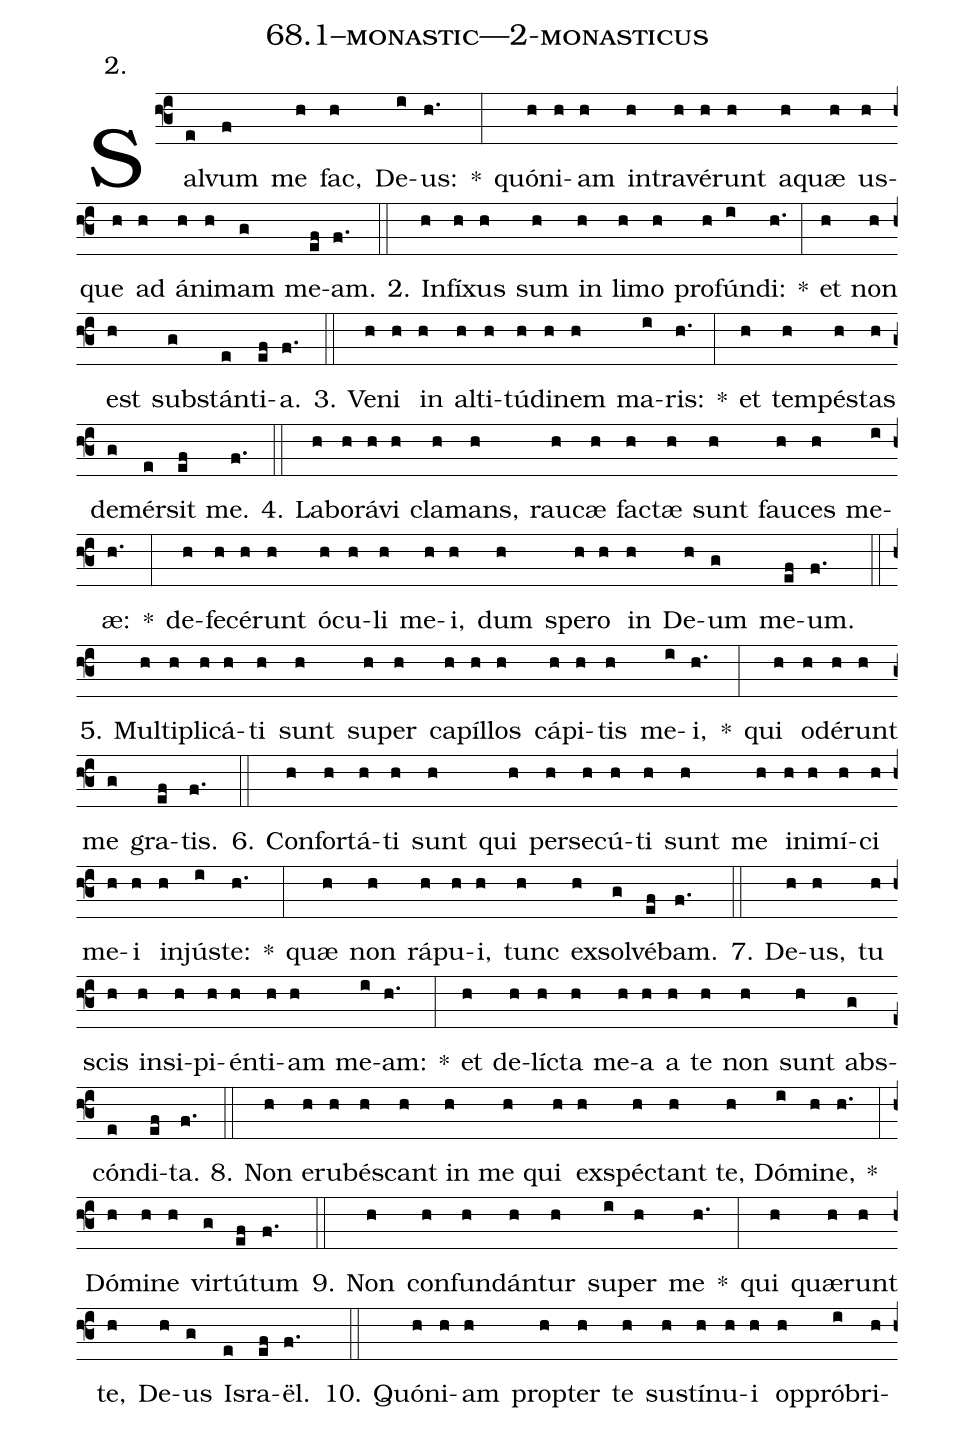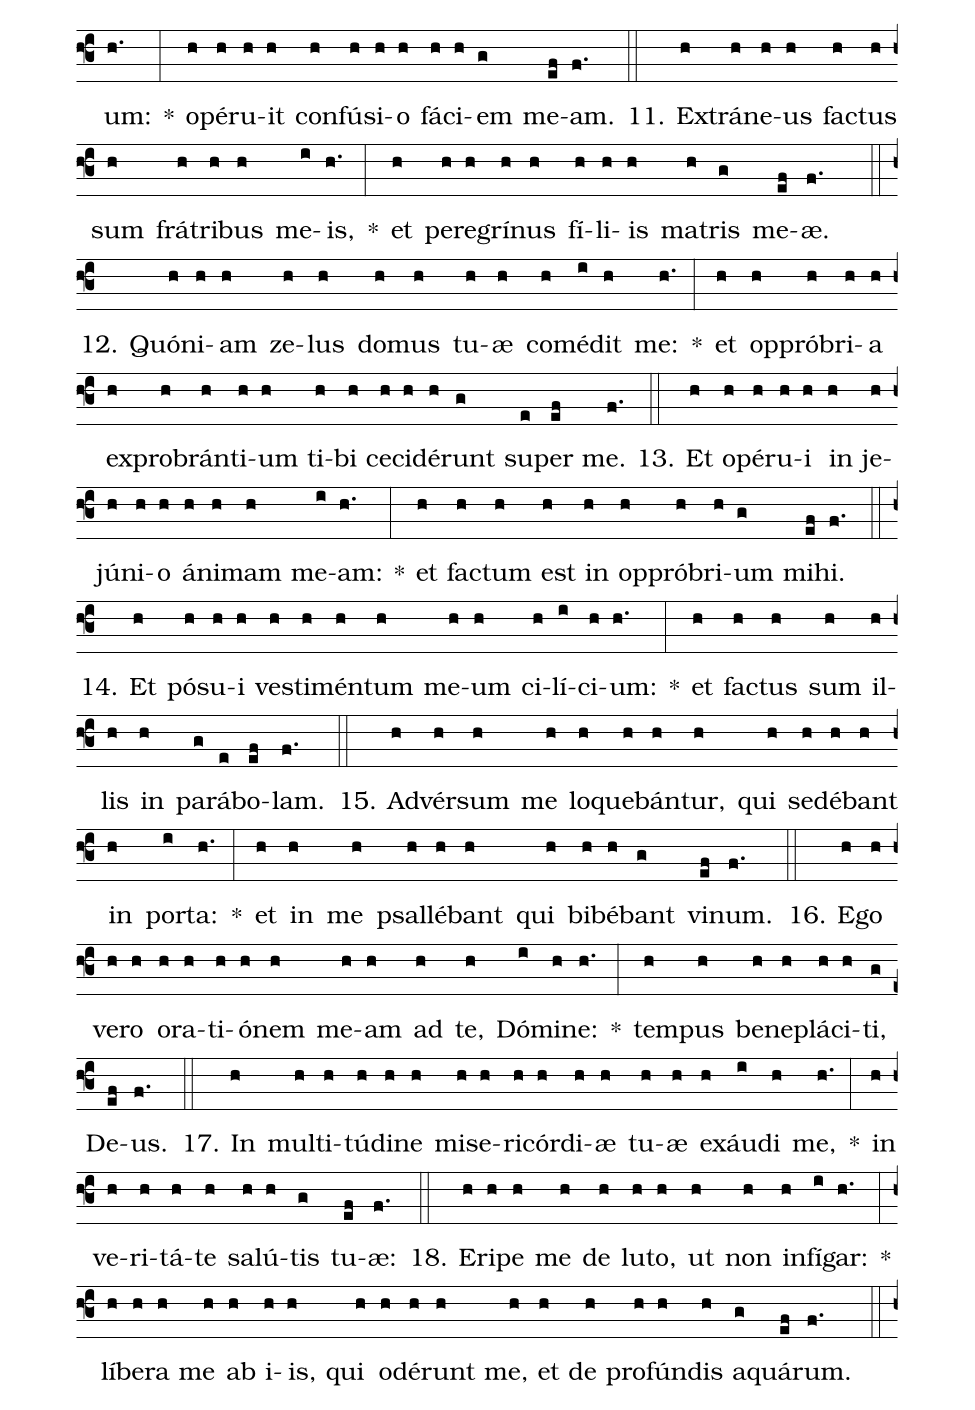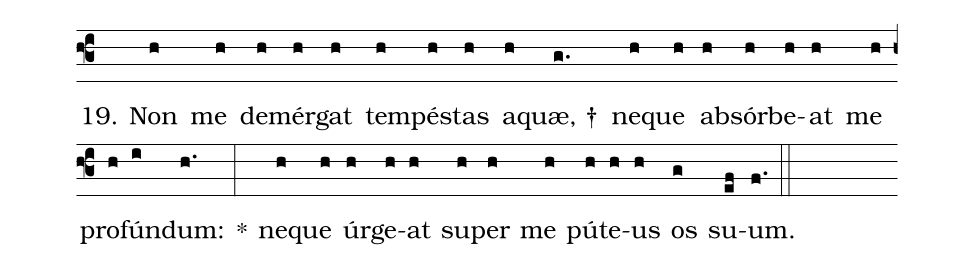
name: 68.1--monastic---2-monasticus;
annotation: 2.;
%%
(f3)Sal(e)vum(f) me(h) fac,(h) De(i)us:(h.) *(:) quón(h)i(h)am(h) in(h)tra(h)vé(h)runt(h) a(h)quæ(h) us(h)que(h) ad(h) á(h)ni(h)mam(g) me(ef)am.(f.) (::)
2. In(h)fí(h)xus(h) sum(h) in(h) li(h)mo(h) pro(h)fún(i)di:(h.) *(:) et(h) non(h) est(h) sub(g)stán(e)ti(ef)a.(f.) (::)
3. Ve(h)ni(h) in(h) al(h)ti(h)tú(h)di(h)nem(h) ma(i)ris:(h.) *(:) et(h) tem(h)pés(h)tas(h) de(g)mér(e)sit(ef) me.(f.) (::)
4. La(h)bo(h)rá(h)vi(h) cla(h)mans,(h) rau(h)cæ(h) fac(h)tæ(h) sunt(h) fau(h)ces(h) me(i)æ:(h.) *(:) de(h)fe(h)cé(h)runt(h) ó(h)cu(h)li(h) me(h)i,(h) dum(h) spe(h)ro(h) in(h) De(h)um(g) me(ef)um.(f.) (::)
5. Mul(h)ti(h)pli(h)cá(h)ti(h) sunt(h) su(h)per(h) ca(h)píl(h)los(h) cá(h)pi(h)tis(h) me(i)i,(h.) *(:) qui(h) o(h)dé(h)runt(h) me(g) gra(ef)tis.(f.) (::)
6. Con(h)for(h)tá(h)ti(h) sunt(h) qui(h) per(h)se(h)cú(h)ti(h) sunt(h) me(h) in(h)i(h)mí(h)ci(h) me(h)i(h) in(h)jús(i)te:(h.) *(:) quæ(h) non(h) rá(h)pu(h)i,(h) tunc(h) ex(h)sol(g)vé(ef)bam.(f.) (::)
7. De(h)us,(h) tu(h) scis(h) in(h)si(h)pi(h)én(h)ti(h)am(h) me(i)am:(h.) *(:) et(h) de(h)líc(h)ta(h) me(h)a(h) a(h) te(h) non(h) sunt(h) abs(g)cón(e)di(ef)ta.(f.) (::)
8. Non(h) e(h)ru(h)bés(h)cant(h) in(h) me(h) qui(h) ex(h)spéc(h)tant(h) te,(h) Dó(i)mi(h)ne,(h.) *(:) Dó(h)mi(h)ne(h) vir(g)tú(ef)tum(f.) (::)
9. Non(h) con(h)fun(h)dán(h)tur(h) su(i)per(h) me(h.) *(:) qui(h) quæ(h)runt(h) te,(h) De(h)us(g) Is(e)ra(ef)ël.(f.) (::)
10. Quón(h)i(h)am(h) prop(h)ter(h) te(h) sus(h)tí(h)nu(h)i(h) op(h)pró(i)bri(h)um:(h.) *(:) o(h)pé(h)ru(h)it(h) con(h)fú(h)si(h)o(h) fá(h)ci(h)em(g) me(ef)am.(f.) (::)
11. Ex(h)trá(h)ne(h)us(h) fac(h)tus(h) sum(h) frá(h)tri(h)bus(h) me(i)is,(h.) *(:) et(h) per(h)e(h)grí(h)nus(h) fí(h)li(h)is(h) ma(h)tris(g) me(ef)æ.(f.) (::)
12. Quón(h)i(h)am(h) ze(h)lus(h) do(h)mus(h) tu(h)æ(h) com(h)é(i)dit(h) me:(h.) *(:) et(h) op(h)pró(h)bri(h)a(h) ex(h)pro(h)brán(h)ti(h)um(h) ti(h)bi(h) ce(h)ci(h)dé(h)runt(g) su(e)per(ef) me.(f.) (::)
13. Et(h) o(h)pé(h)ru(h)i(h) in(h) je(h)jú(h)ni(h)o(h) á(h)ni(h)mam(h) me(i)am:(h.) *(:) et(h) fac(h)tum(h) est(h) in(h) op(h)pró(h)bri(h)um(g) mi(ef)hi.(f.) (::)
14. Et(h) pó(h)su(h)i(h) ves(h)ti(h)mén(h)tum(h) me(h)um(h) ci(h)lí(i)ci(h)um:(h.) *(:) et(h) fac(h)tus(h) sum(h) il(h)lis(h) in(h) pa(g)rá(e)bo(ef)lam.(f.) (::)
15. Ad(h)vér(h)sum(h) me(h) lo(h)que(h)bán(h)tur,(h) qui(h) se(h)dé(h)bant(h) in(h) por(i)ta:(h.) *(:) et(h) in(h) me(h) psal(h)lé(h)bant(h) qui(h) bi(h)bé(h)bant(g) vi(ef)num.(f.) (::)
16. E(h)go(h) ve(h)ro(h) o(h)ra(h)ti(h)ó(h)nem(h) me(h)am(h) ad(h) te,(h) Dó(i)mi(h)ne:(h.) *(:) tem(h)pus(h) be(h)ne(h)plá(h)ci(h)ti,(g) De(ef)us.(f.) (::)
17. In(h) mul(h)ti(h)tú(h)di(h)ne(h) mi(h)se(h)ri(h)cór(h)di(h)æ(h) tu(h)æ(h) ex(h)áu(i)di(h) me,(h.) *(:) in(h) ve(h)ri(h)tá(h)te(h) sa(h)lú(h)tis(g) tu(ef)æ:(f.) (::)
18. E(h)ri(h)pe(h) me(h) de(h) lu(h)to,(h) ut(h) non(h) in(h)fí(i)gar:(h.) *(:) lí(h)be(h)ra(h) me(h) ab(h) i(h)is,(h) qui(h) o(h)dé(h)runt(h) me,(h) et(h) de(h) pro(h)fún(h)dis(h) a(g)quá(ef)rum.(f.) (::)
19. Non(h) me(h) de(h)mér(h)gat(h) tem(h)pés(h)tas(h) a(h)quæ, †(g.) ne(h)que(h) ab(h)sór(h)be(h)at(h) me(h) pro(h)fún(i)dum:(h.) *(:) ne(h)que(h) úr(h)ge(h)at(h) su(h)per(h) me(h) pú(h)te(h)us(h) os(g) su(ef)um.(f.) (::)
